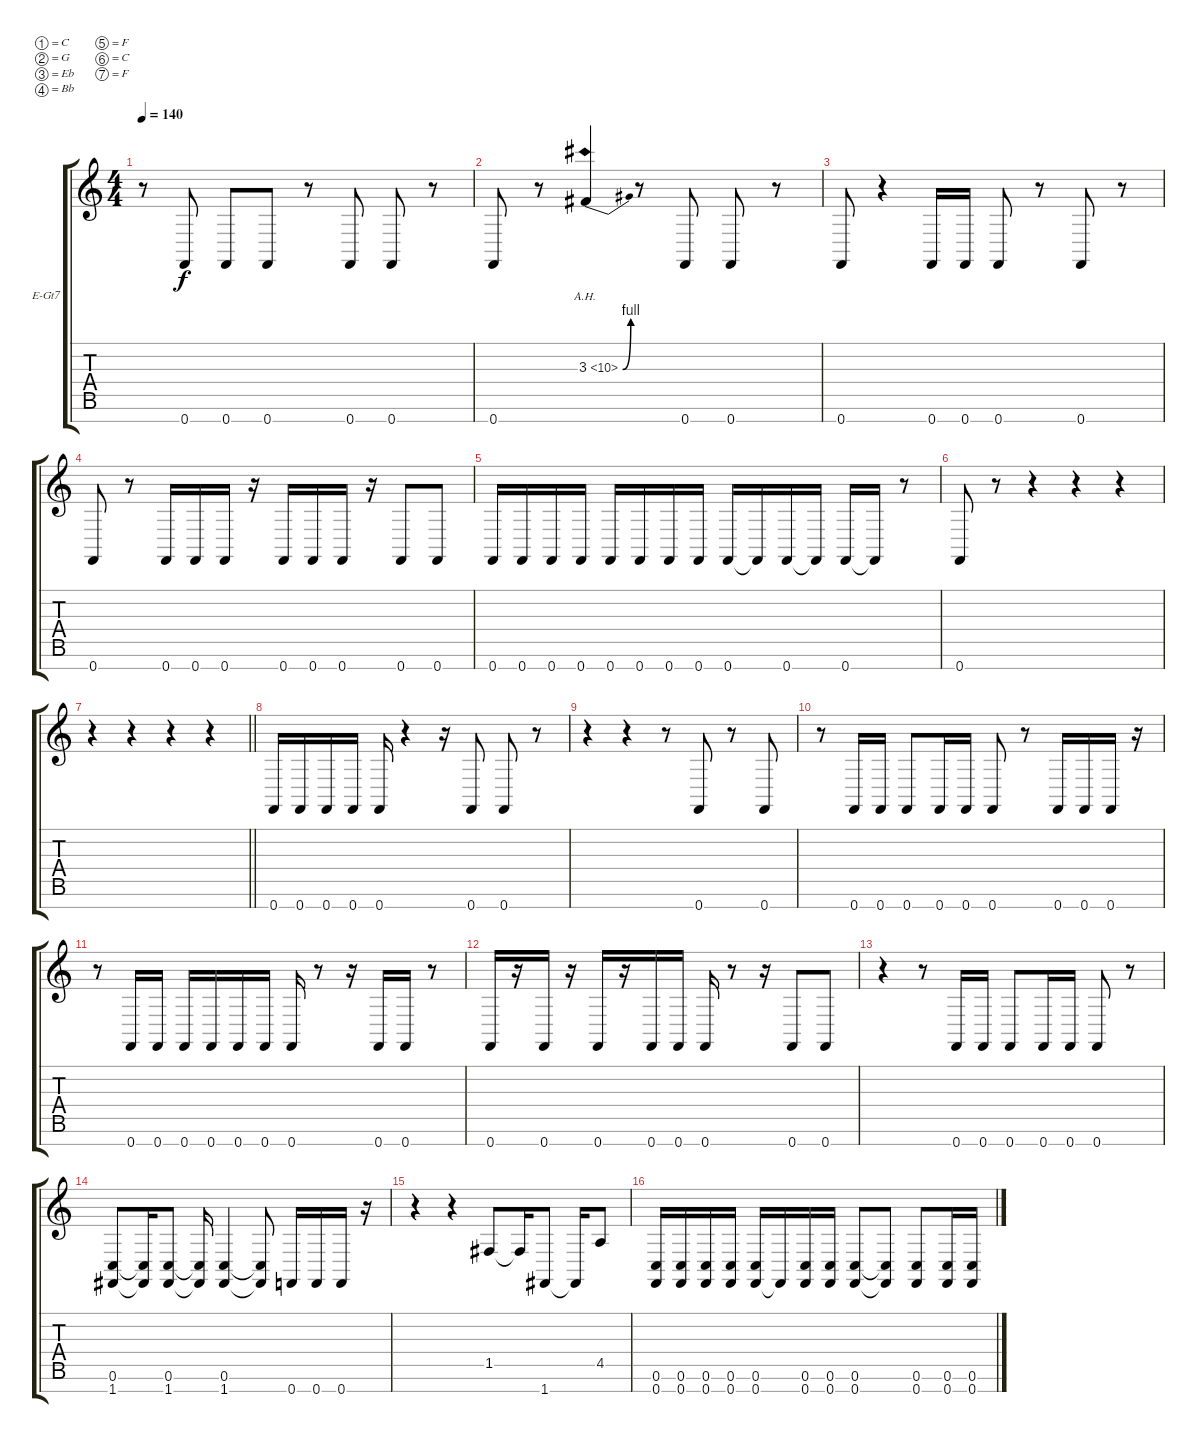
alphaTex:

\bracketExtendMode groupsimilarinstruments
\firstSystemTrackNameOrientation horizontal
\otherSystemsTrackNameOrientation horizontal
\track ("Patty" "E-Gt7") {instrument distortionguitar}
\staff {score tabs}
\tuning (C4 G3 Eb3 Bb2 F2 C2 F1)
\ts (4 4)
\tempo 140
\clef g2
\ks c
r.8{dy f} 0.7.8 0.7.8 0.7.8 r.8 0.7.8 0.7.8 r.8 |
0.7.8 r.8 3.3{be (bend 0 0 60 4) ah 7}.4 r.8 0.7.8 0.7.8 r.8 |
0.7.8 r.4 0.7.16 0.7.16 0.7.8 r.8 0.7.8 r.8 |
0.7.8 r.8 0.7.16 0.7.16 0.7.16 r.16 0.7.16 0.7.16 0.7.16 r.16 0.7.8 0.7.8 |
0.7.16 0.7.16 0.7.16 0.7.16 0.7.16 0.7.16 0.7.16 0.7.16 0.7.16 0.7{t}.16 0.7.16 0.7{t}.16 0.7.16 0.7{t}.16 r.8 |
0.7.8 r.8 r.4 r.4 r.4 |
\barLineRight lightlight
r.4 r.4 r.4 r.4 |
\section ("" "")
0.7.16 0.7.16 0.7.16 0.7.16 0.7.16 r.4 r.16 0.7.8 0.7.8 r.8 |
r.4 r.4 r.8 0.7.8 r.8 0.7.8 |
r.8 0.7.16 0.7.16 0.7.8 0.7.16 0.7.16 0.7.8 r.8 0.7.16 0.7.16 0.7.16 r.16 |
r.8 0.7.16 0.7.16 0.7.16 0.7.16 0.7.16 0.7.16 0.7.16 r.8 r.16 0.7.16 0.7.16 r.8 |
0.7.16 r.16 0.7.16 r.16 0.7.16 r.16 0.7.16 0.7.16 0.7.16 r.8 r.16 0.7.8 0.7.8 |
r.4 r.8 0.7.16 0.7.16 0.7.8 0.7.16 0.7.16 0.7.8 r.8 |
(1.7 0.6).8 (1.7{t} 0.6{t}).16 (1.7 0.6).8 (1.7{t} 0.6{t}).16 (1.7 0.6).4 (1.7{t} 0.6{t}).8 0.7.16 0.7.16 0.7.16 r.16 |
r.4 r.4 1.5.8 1.5{t}.16 1.7.8 1.7{t}.16 4.5.8 |
(0.7 0.6).16 (0.7 0.6).16 (0.7 0.6).16 (0.7 0.6).16 (0.7 0.6).16 0.7{t}.16 (0.7 0.6).16 (0.7 0.6).16 (0.7 0.6).8 (0.7{t} 0.6{t}).8 (0.7 0.6).8 (0.7 0.6).16 (0.7 0.6).16
